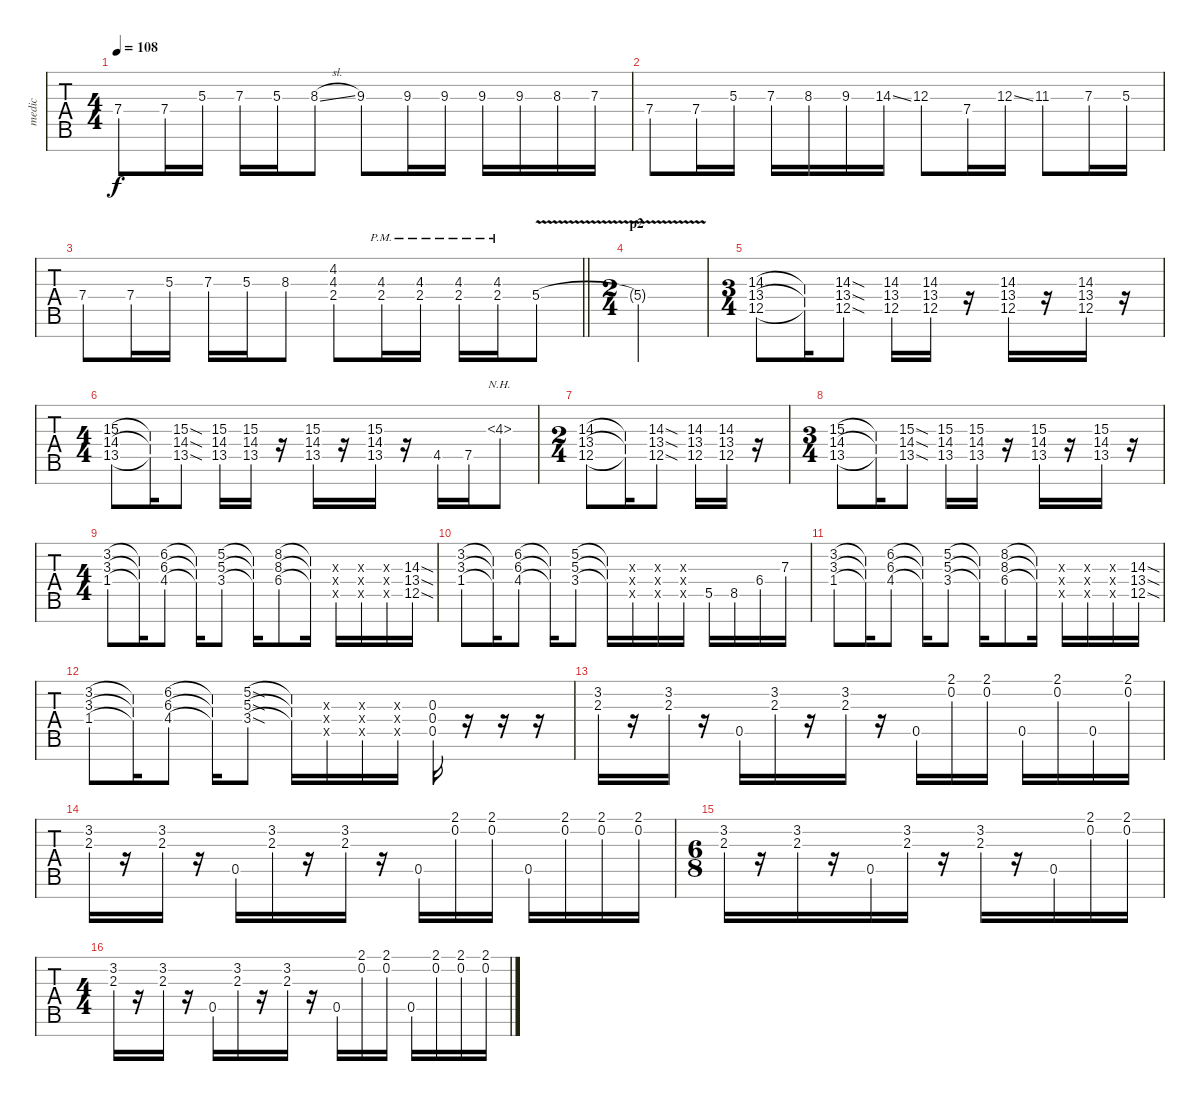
\track ("medic" "medic") {instrument overdrivenguitar}
\staff {tabs}
\tuning (Gb3 D3 A2 E2 A1 Gb1 D1) {hide}
\ts (4 4)
\tempo 108
\clef f4
\ks c
7.4.8{dy f} 7.4.16 5.3.16 7.3.16 5.3.16 8.3{sl}.8 9.3.8 9.3.16 9.3.16 9.3.16 9.3.16 8.3.16 7.3.16 |
7.4.8 7.4.16 5.3.16 7.3.16 8.3.16 9.3.16 14.3{ss}.16 12.3.8 7.4.16 12.3{ss}.16 11.3.8 7.3.16 5.3.16 |
\barLineRight lightlight
7.4.8 7.4.16 5.3.16 7.3.16 5.3.16 8.3.8 (4.2 4.3 2.4).8 (4.3{pm} 2.4{pm}).16 (4.3{pm} 2.4{pm}).16 (4.3{pm} 2.4{pm}).16 (4.3{pm} 2.4{pm}).16 5.4{v}.8 |
\ts (2 4)
\section ("" "p2")
5.4{t}.2 |
\ts (3 4)
(14.3 13.4 12.5).8 (14.3{t} 13.4{t} 12.5{t}).16 (14.3{sod} 13.4{sod} 12.5{sod}).8 (14.3 13.4 12.5).16 (14.3 13.4 12.5).16 r.16 (14.3 13.4 12.5).16 r.16 (14.3 13.4 12.5).16 r.16 |
\ts (4 4)
(15.3 14.4 13.5).8 (15.3{t} 14.4{t} 13.5{t}).16 (15.3{sod} 14.4{sod} 13.5{sod}).8 (15.3 14.4 13.5).16 (15.3 14.4 13.5).16 r.16 (15.3 14.4 13.5).16 r.16 (15.3 14.4 13.5).16 r.16 4.5.16 7.5.16 4.3{nh}.8 |
\ts (2 4)
(14.3 13.4 12.5).8 (14.3{t} 13.4{t} 12.5{t}).16 (14.3{sod} 13.4{sod} 12.5{sod}).8 (14.3 13.4 12.5).16 (14.3 13.4 12.5).16 r.16 |
\ts (3 4)
(15.3 14.4 13.5).8 (15.3{t} 14.4{t} 13.5{t}).16 (15.3{sod} 14.4{sod} 13.5{sod}).8 (15.3 14.4 13.5).16 (15.3 14.4 13.5).16 r.16 (15.3 14.4 13.5).16 r.16 (15.3 14.4 13.5).16 r.16 |
\ts (4 4)
(3.2 3.3 1.4).8 (3.2{t} 3.3{t} 1.4{t}).16 (6.2 6.3 4.4).8 (6.2{t} 6.3{t} 4.4{t}).16 (5.2 5.3 3.4).8 (5.2{t} 5.3{t} 3.4{t}).16 (8.2 8.3 6.4).8 (8.2{t} 8.3{t} 6.4{t}).16 (0.3{x} 0.4{x} 0.5{x}).16 (0.3{x} 0.4{x} 0.5{x}).16 (0.3{x} 0.4{x} 0.5{x}).16 (14.3{sod} 13.4{sod} 12.5{sod}).16 |
(3.2 3.3 1.4).8 (3.2{t} 3.3{t} 1.4{t}).16 (6.2 6.3 4.4).8 (6.2{t} 6.3{t} 4.4{t}).16 (5.2 5.3 3.4).8 (5.2{t} 5.3{t} 3.4{t}).16 (0.3{x} 0.4{x} 0.5{x}).16 (0.3{x} 0.4{x} 0.5{x}).16 (0.3{x} 0.4{x} 0.5{x}).16 5.5.16 8.5.16 6.4.16 7.3.16 |
(3.2 3.3 1.4).8 (3.2{t} 3.3{t} 1.4{t}).16 (6.2 6.3 4.4).8 (6.2{t} 6.3{t} 4.4{t}).16 (5.2 5.3 3.4).8 (5.2{t} 5.3{t} 3.4{t}).16 (8.2 8.3 6.4).8 (8.2{t} 8.3{t} 6.4{t}).16 (0.3{x} 0.4{x} 0.5{x}).16 (0.3{x} 0.4{x} 0.5{x}).16 (0.3{x} 0.4{x} 0.5{x}).16 (14.3{sod} 13.4{sod} 12.5{sod}).16 |
(3.2 3.3 1.4).8 (3.2{t} 3.3{t} 1.4{t}).16 (6.2 6.3 4.4).8 (6.2{t} 6.3{t} 4.4{t}).16 (5.2{sod} 5.3{sod} 3.4{sod}).8 (5.2{t} 5.3{t} 3.4{t}).16 (0.3{x} 0.4{x} 0.5{x}).16 (0.3{x} 0.4{x} 0.5{x}).16 (0.3{x} 0.4{x} 0.5{x}).16 (0.3 0.4 0.5).16 r.16 r.16 r.16 |
(3.2 2.3).16 r.16 (3.2 2.3).16 r.16 0.5.16 (3.2 2.3).16 r.16 (3.2 2.3).16 r.16 0.5.16 (2.1 0.2).16 (2.1 0.2).16 0.5.16 (2.1 0.2).16 0.5.16 (2.1 0.2).16 |
(3.2 2.3).16 r.16 (3.2 2.3).16 r.16 0.5.16 (3.2 2.3).16 r.16 (3.2 2.3).16 r.16 0.5.16 (2.1 0.2).16 (2.1 0.2).16 0.5.16 (2.1 0.2).16 (2.1 0.2).16 (2.1 0.2).16 |
\ts (6 8)
(3.2 2.3).16 r.16 (3.2 2.3).16 r.16 0.5.16 (3.2 2.3).16 r.16 (3.2 2.3).16 r.16 0.5.16 (2.1 0.2).16 (2.1 0.2).16 |
\ts (4 4)
(3.2 2.3).16 r.16 (3.2 2.3).16 r.16 0.5.16 (3.2 2.3).16 r.16 (3.2 2.3).16 r.16 0.5.16 (2.1 0.2).16 (2.1 0.2).16 0.5.16 (2.1 0.2).16 (2.1 0.2).16 (2.1 0.2).16
